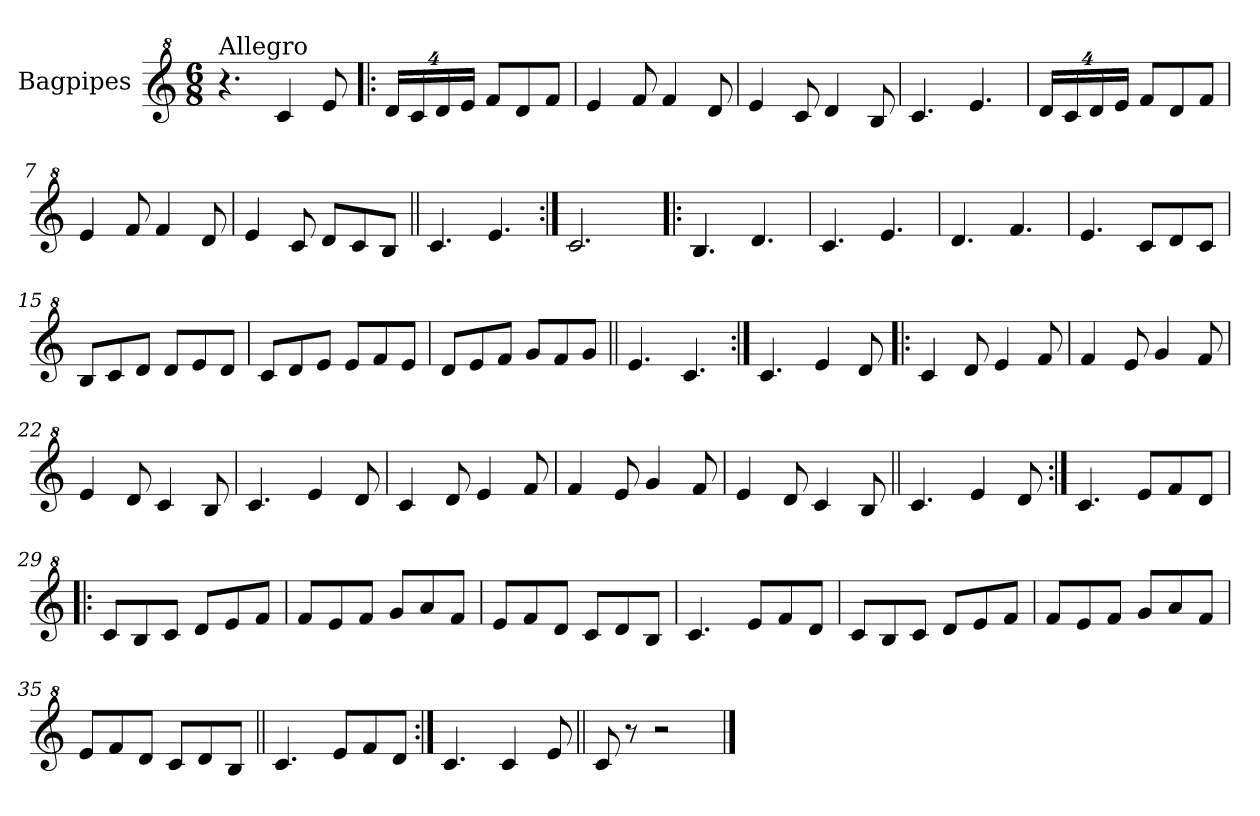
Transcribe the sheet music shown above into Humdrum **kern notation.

**kern
*part1
*staff1
*I"Bagpipes
*I'Bag
*clefG^2
*k[]
*C:
*M6/8
=1
!LO:TX:a:t=Allegro
4.r
4cc/
8ee/
=2!|:
*Xbrackettup
32%3dd/L
32%3cc/
32%3dd/
32%3ee/J
8ff/L
8dd/
8ff/J
=3
4ee/
8ff/
4ff/
8dd/
=4
4ee/
8cc/
4dd/
8b/
=5
4.cc/
4.ee/
=6
32%3dd/L
32%3cc/
32%3dd/
32%3ee/J
8ff/L
8dd/
8ff/J
=7
4ee/
8ff/
4ff/
8dd/
=8
4ee/
8cc/
8dd/L
8cc/
8b/J
!!LO:LB:g=z
=9||
4.cc/
4.ee/
=10:|!
2.cc/
=11!|:
4.b/
4.dd/
=12
4.cc/
4.ee/
=13
4.dd/
4.ff/
=14
4.ee/
8cc/L
8dd/
8cc/J
=15
8b/L
8cc/
8dd/J
8dd/L
8ee/
8dd/J
=16
8cc/L
8dd/
8ee/J
8ee/L
8ff/
8ee/J
=17
8dd/L
8ee/
8ff/J
8gg/L
8ff/
8gg/J
=18||
4.ee/
4.cc/
!!LO:LB:g=z
=19:|!
4.cc/
4ee/
8dd/
=20!|:
4cc/
8dd/
4ee/
8ff/
=21
4ff/
8ee/
4gg/
8ff/
=22
4ee/
8dd/
4cc/
8b/
=23
4.cc/
4ee/
8dd/
=24
4cc/
8dd/
4ee/
8ff/
=25
4ff/
8ee/
4gg/
8ff/
=26
4ee/
8dd/
4cc/
8b/
=27||
4.cc/
4ee/
8dd/
!!LO:LB:g=z
=28:|!
4.cc/
8ee/L
8ff/
8dd/J
=29!|:
8cc/L
8b/
8cc/J
8dd/L
8ee/
8ff/J
=30
8ff/L
8ee/
8ff/J
8gg/L
8aa/
8ff/J
=31
8ee/L
8ff/
8dd/J
8cc/L
8dd/
8b/J
=32
4.cc/
8ee/L
8ff/
8dd/J
=33
8cc/L
8b/
8cc/J
8dd/L
8ee/
8ff/J
=34
8ff/L
8ee/
8ff/J
8gg/L
8aa/
8ff/J
!!LO:LB:g=z
=35
8ee/L
8ff/
8dd/J
8cc/L
8dd/
8b/J
=36||
4.cc/
8ee/L
8ff/
8dd/J
=37:|!
4.cc/
4cc/
8ee/
=38||
8cc/
8r
2r
==
*-
